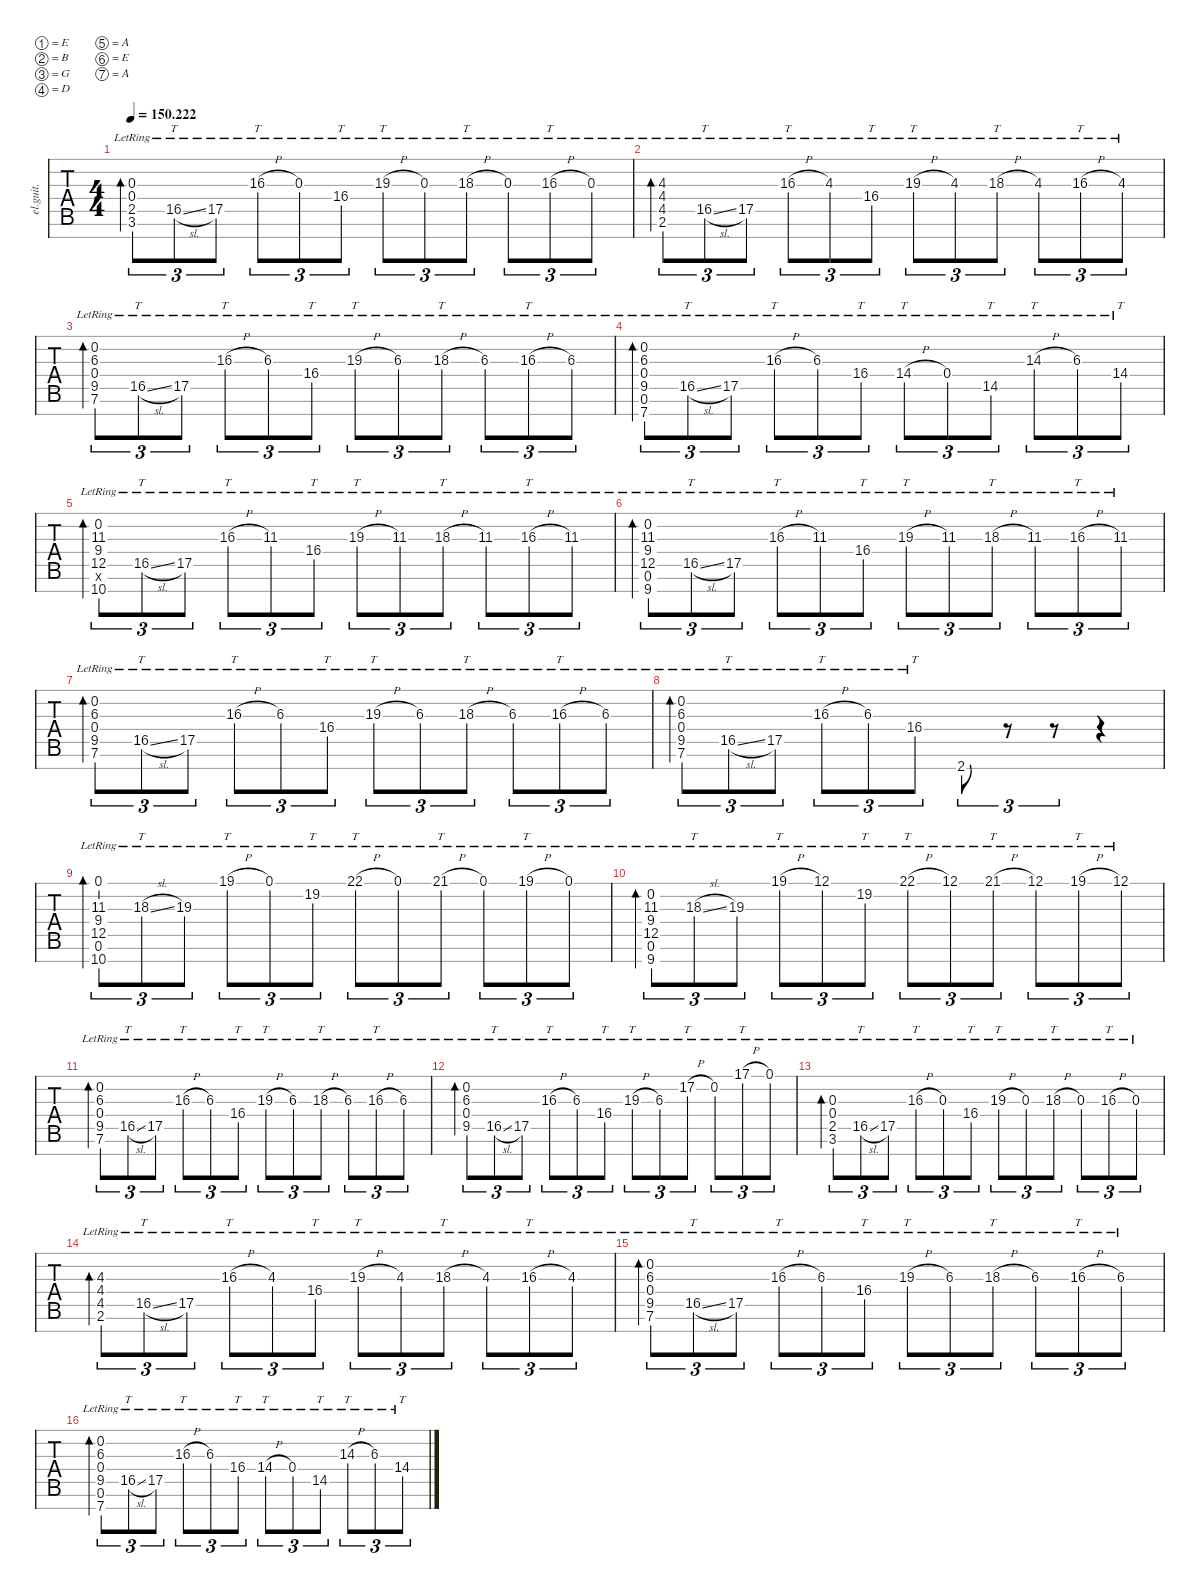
\defaultSystemsLayout 4
\hideDynamics
\bracketExtendMode nobrackets
\otherSystemsTrackNameOrientation horizontal
\track ("Clean Guitar" "el.guit.") {instrument electricguitarclean}
\staff {tabs}
\tuning (E4 B3 G3 D3 A2 E2 A1)
\ts (4 4)
\tempo
150.222
\accidentals auto
\clef g2
\ottava regular
\simile none
\ks c
(3.6{lr} 2.5{lr} 0.4{lr} 0.3{lr}).8{tu (3 2) bd 34 dy mf} 16.5{sl lr}.8{tt tu (3 2)} 17.5{lr}.8{tu (3 2)} 16.3{h lr}.8{tt tu (3 2)} 0.3{lr}.8{tu (3 2)} 16.4{lr}.8{tt tu (3 2)} 19.3{h lr}.8{tt tu (3 2)} 0.3{lr}.8{tu (3 2)} 18.3{h lr}.8{tt tu (3 2)} 0.3{lr}.8{tu (3 2)} 16.3{h lr}.8{tt tu (3 2)} 0.3{lr}.8{tu (3 2)} |
(2.6{lr} 4.5{lr} 4.4{lr} 4.3{lr}).8{tu (3 2) bd 33} 16.5{sl lr}.8{tt tu (3 2)} 17.5{lr}.8{tu (3 2)} 16.3{h lr}.8{tt tu (3 2)} 4.3{lr}.8{tu (3 2)} 16.4{lr}.8{tt tu (3 2)} 19.3{h lr}.8{tt tu (3 2)} 4.3{lr}.8{tu (3 2)} 18.3{h lr}.8{tt tu (3 2)} 4.3{lr}.8{tu (3 2)} 16.3{h lr}.8{tt tu (3 2)} 4.3{lr}.8{tu (3 2)} |
(7.6{lr} 9.5{lr} 0.4{lr} 6.3{lr} 0.2{lr}).8{tu (3 2) bd 32} 16.5{sl lr}.8{tt tu (3 2)} 17.5{lr}.8{tu (3 2)} 16.3{h lr}.8{tt tu (3 2)} 6.3{lr}.8{tu (3 2)} 16.4{lr}.8{tt tu (3 2)} 19.3{h lr}.8{tt tu (3 2)} 6.3{lr}.8{tu (3 2)} 18.3{h lr}.8{tt tu (3 2)} 6.3{lr}.8{tu (3 2)} 16.3{h lr}.8{tt tu (3 2)} 6.3{lr}.8{tu (3 2)} |
(7.7{lr} 0.6{lr} 9.5{lr} 0.4{lr} 6.3{lr} 0.2{lr}).8{tu (3 2) bd 30} 16.5{sl lr}.8{tt tu (3 2)} 17.5{lr}.8{tu (3 2)} 16.3{h lr}.8{tt tu (3 2)} 6.3{lr}.8{tu (3 2)} 16.4{lr}.8{tt tu (3 2)} 14.4{h lr}.8{tt tu (3 2)} 0.4{lr}.8{tu (3 2)} 14.5{lr}.8{tt tu (3 2)} 14.3{h lr}.8{tt tu (3 2)} 6.3{lr}.8{tu (3 2)} 14.4{lr}.8{tt tu (3 2)} |
(10.7{lr} 0.6{x} 12.5{lr} 9.4{lr} 11.3{lr} 0.2{lr}).8{tu (3 2) bd 31} 16.5{sl lr}.8{tt tu (3 2)} 17.5{lr}.8{tu (3 2)} 16.3{h lr}.8{tt tu (3 2)} 11.3{lr}.8{tu (3 2)} 16.4{lr}.8{tt tu (3 2)} 19.3{h lr}.8{tt tu (3 2)} 11.3{lr}.8{tu (3 2)} 18.3{h lr}.8{tt tu (3 2)} 11.3{lr}.8{tu (3 2)} 16.3{h lr}.8{tt tu (3 2)} 11.3{lr}.8{tu (3 2)} |
(9.7{lr} 0.6{lr} 12.5{lr} 9.4{lr} 11.3{lr} 0.2{lr}).8{tu (3 2) bd 30} 16.5{sl lr}.8{tt tu (3 2)} 17.5{lr}.8{tu (3 2)} 16.3{h lr}.8{tt tu (3 2)} 11.3{lr}.8{tu (3 2)} 16.4{lr}.8{tt tu (3 2)} 19.3{h lr}.8{tt tu (3 2)} 11.3{lr}.8{tu (3 2)} 18.3{h lr}.8{tt tu (3 2)} 11.3{lr}.8{tu (3 2)} 16.3{h lr}.8{tt tu (3 2)} 11.3{lr}.8{tu (3 2)} |
(7.6{lr} 9.5{lr} 0.4{lr} 6.3{lr} 0.2{lr}).8{tu (3 2) bd 30} 16.5{sl lr}.8{tt tu (3 2)} 17.5{lr}.8{tu (3 2)} 16.3{h lr}.8{tt tu (3 2)} 6.3{lr}.8{tu (3 2)} 16.4{lr}.8{tt tu (3 2)} 19.3{h lr}.8{tt tu (3 2)} 6.3{lr}.8{tu (3 2)} 18.3{h lr}.8{tt tu (3 2)} 6.3{lr}.8{tu (3 2)} 16.3{h lr}.8{tt tu (3 2)} 6.3{lr}.8{tu (3 2)} |
(7.6{lr} 9.5{lr} 0.4{lr} 6.3{lr} 0.2{lr}).8{tu (3 2) bd 30} 16.5{sl lr}.8{tt tu (3 2)} 17.5{lr}.8{tu (3 2)} 16.3{h lr}.8{tt tu (3 2)} 6.3{lr}.8{tu (3 2)} 16.4{lr}.8{tt tu (3 2)} 2.7{hac}.8{tu (3 2)} r.8{tu (3 2)} r.8{tu (3 2)} r.4 |
(0.1{lr} 11.3{lr} 9.4{lr} 12.5{lr} 0.6{lr} 10.7{lr}).8{tu (3 2) bd 38} 18.3{sl lr}.8{tt tu (3 2)} 19.3{lr}.8{tu (3 2)} 19.1{h lr}.8{tt tu (3 2)} 0.1{lr}.8{tu (3 2)} 19.2{lr}.8{tt tu (3 2)} 22.1{h lr}.8{tt tu (3 2)} 0.1{lr}.8{tu (3 2)} 21.1{h lr}.8{tt tu (3 2)} 0.1{lr}.8{tu (3 2)} 19.1{h lr}.8{tt tu (3 2)} 0.1{lr}.8{tu (3 2)} |
(9.7{lr} 0.6{lr} 12.5{lr} 9.4{lr} 11.3{lr} 0.2{lr}).8{tu (3 2) bd 37} 18.3{sl lr}.8{tt tu (3 2)} 19.3{lr}.8{tu (3 2)} 19.1{h lr}.8{tt tu (3 2)} 12.1{lr}.8{tu (3 2)} 19.2{lr}.8{tt tu (3 2)} 22.1{h lr}.8{tt tu (3 2)} 12.1{lr}.8{tu (3 2)} 21.1{h lr}.8{tt tu (3 2)} 12.1{lr}.8{tu (3 2)} 19.1{h lr}.8{tt tu (3 2)} 12.1{lr}.8{tu (3 2)} |
(0.2{lr} 6.3{lr} 0.4{lr} 9.5{lr} 7.6{lr}).8{tu (3 2) bd 36} 16.5{sl lr}.8{tt tu (3 2)} 17.5{lr}.8{tu (3 2)} 16.3{h lr}.8{tt tu (3 2)} 6.3{lr}.8{tu (3 2)} 16.4{lr}.8{tt tu (3 2)} 19.3{h lr}.8{tt tu (3 2)} 6.3{lr}.8{tu (3 2)} 18.3{h lr}.8{tt tu (3 2)} 6.3{lr}.8{tu (3 2)} 16.3{h lr}.8{tt tu (3 2)} 6.3{lr}.8{tu (3 2)} |
(9.5{lr} 0.4{lr} 6.3{lr} 0.2{lr}).8{tu (3 2) bd 35} 16.5{sl lr}.8{tt tu (3 2)} 17.5{lr}.8{tu (3 2)} 16.3{h lr}.8{tt tu (3 2)} 6.3{lr}.8{tu (3 2)} 16.4{lr}.8{tt tu (3 2)} 19.3{h lr}.8{tt tu (3 2)} 6.3{lr}.8{tu (3 2)} 17.2{h lr}.8{tt tu (3 2)} 0.2{lr}.8{tu (3 2)} 17.1{h lr}.8{tt tu (3 2)} 0.1{lr}.8{tu (3 2)} |
(3.6{lr} 2.5{lr} 0.4{lr} 0.3{lr}).8{tu (3 2) bd 34} 16.5{sl lr}.8{tt tu (3 2)} 17.5{lr}.8{tu (3 2)} 16.3{h lr}.8{tt tu (3 2)} 0.3{lr}.8{tu (3 2)} 16.4{lr}.8{tt tu (3 2)} 19.3{h lr}.8{tt tu (3 2)} 0.3{lr}.8{tu (3 2)} 18.3{h lr}.8{tt tu (3 2)} 0.3{lr}.8{tu (3 2)} 16.3{h lr}.8{tt tu (3 2)} 0.3{lr}.8{tu (3 2)} |
(2.6{lr} 4.5{lr} 4.4{lr} 4.3{lr}).8{tu (3 2) bd 33} 16.5{sl lr}.8{tt tu (3 2)} 17.5{lr}.8{tu (3 2)} 16.3{h lr}.8{tt tu (3 2)} 4.3{lr}.8{tu (3 2)} 16.4{lr}.8{tt tu (3 2)} 19.3{h lr}.8{tt tu (3 2)} 4.3{lr}.8{tu (3 2)} 18.3{h lr}.8{tt tu (3 2)} 4.3{lr}.8{tu (3 2)} 16.3{h lr}.8{tt tu (3 2)} 4.3{lr}.8{tu (3 2)} |
(7.6{lr} 9.5{lr} 0.4{lr} 6.3{lr} 0.2{lr}).8{tu (3 2) bd 32} 16.5{sl lr}.8{tt tu (3 2)} 17.5{lr}.8{tu (3 2)} 16.3{h lr}.8{tt tu (3 2)} 6.3{lr}.8{tu (3 2)} 16.4{lr}.8{tt tu (3 2)} 19.3{h lr}.8{tt tu (3 2)} 6.3{lr}.8{tu (3 2)} 18.3{h lr}.8{tt tu (3 2)} 6.3{lr}.8{tu (3 2)} 16.3{h lr}.8{tt tu (3 2)} 6.3{lr}.8{tu (3 2)} |
(7.7{lr} 0.6{lr} 9.5{lr} 0.4{lr} 6.3{lr} 0.2{lr}).8{tu (3 2) bd 30} 16.5{sl lr}.8{tt tu (3 2)} 17.5{lr}.8{tu (3 2)} 16.3{h lr}.8{tt tu (3 2)} 6.3{lr}.8{tu (3 2)} 16.4{lr}.8{tt tu (3 2)} 14.4{h lr}.8{tt tu (3 2)} 0.4{lr}.8{tu (3 2)} 14.5{lr}.8{tt tu (3 2)} 14.3{h lr}.8{tt tu (3 2)} 6.3{lr}.8{tu (3 2)} 14.4{lr}.8{tt tu (3 2)}
